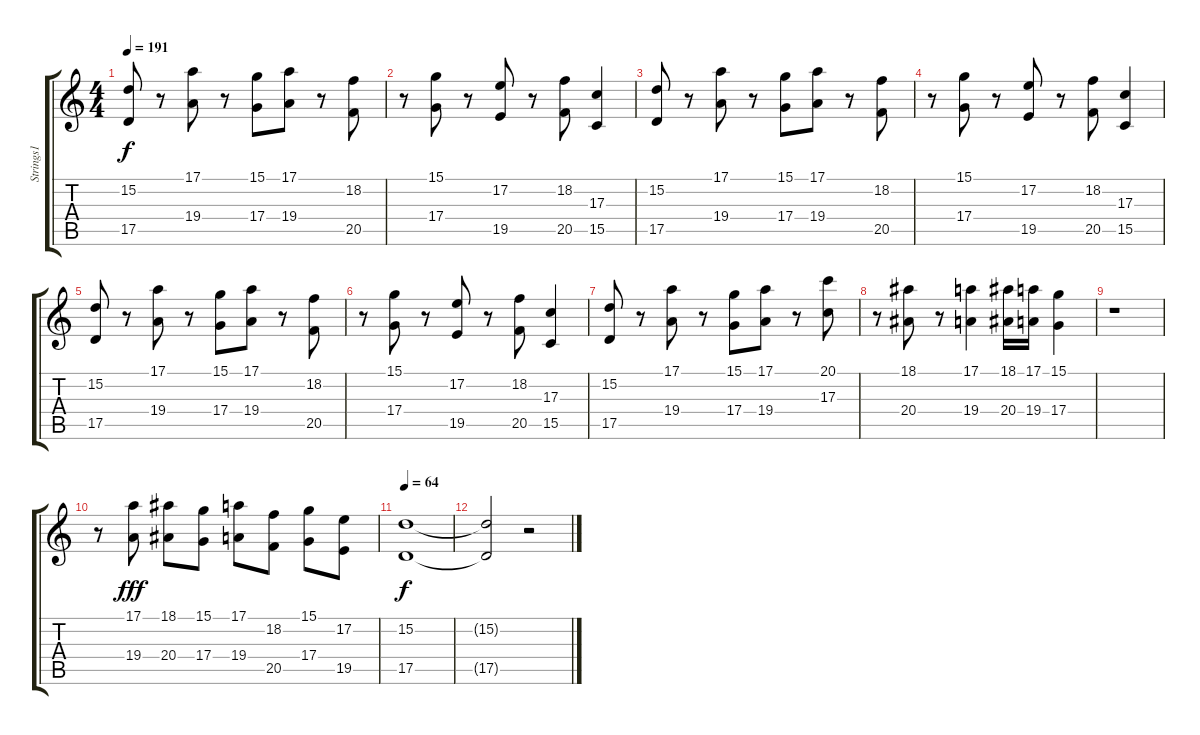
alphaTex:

\track ("Strings1" "Strings1") {instrument stringensemble1}
\staff {score tabs}
\tuning (E4 B3 G3 D3 A2 E2) {hide}
\ts (4 4)
\tempo 191
\clef g2
\ks c
(15.2 17.5).8{dy f} r.8 (17.1 19.4).8 r.8 (15.1 17.4).8 (17.1 19.4).8 r.8 (18.2 20.5).8 |
r.8 (15.1 17.4).8 r.8 (17.2 19.5).8 r.8 (18.2 20.5).8 (17.3 15.5).4 |
(15.2 17.5).8 r.8 (17.1 19.4).8 r.8 (15.1 17.4).8 (17.1 19.4).8 r.8 (18.2 20.5).8 |
r.8 (15.1 17.4).8 r.8 (17.2 19.5).8 r.8 (18.2 20.5).8 (17.3 15.5).4 |
(15.2 17.5).8 r.8 (17.1 19.4).8 r.8 (15.1 17.4).8 (17.1 19.4).8 r.8 (18.2 20.5).8 |
r.8 (15.1 17.4).8 r.8 (17.2 19.5).8 r.8 (18.2 20.5).8 (17.3 15.5).4 |
(15.2 17.5).8 r.8 (17.1 19.4).8 r.8 (15.1 17.4).8 (17.1 19.4).8 r.8 (20.1 17.3).8 |
r.8 (18.1 20.4).8 r.8 (17.1 19.4).4 (18.1 20.4).16 (17.1 19.4).16 (15.1 17.4).4 |
r.1 |
r.8 (17.1 19.4).8{dy fff} (18.1 20.4).8 (15.1 17.4).8 (17.1 19.4).8 (18.2 20.5).8 (15.1 17.4).8 (17.2 19.5).8 |
\tempo 64
(15.2 17.5).1{dy f} |
(15.2{t} 17.5{t}).2 r.2
